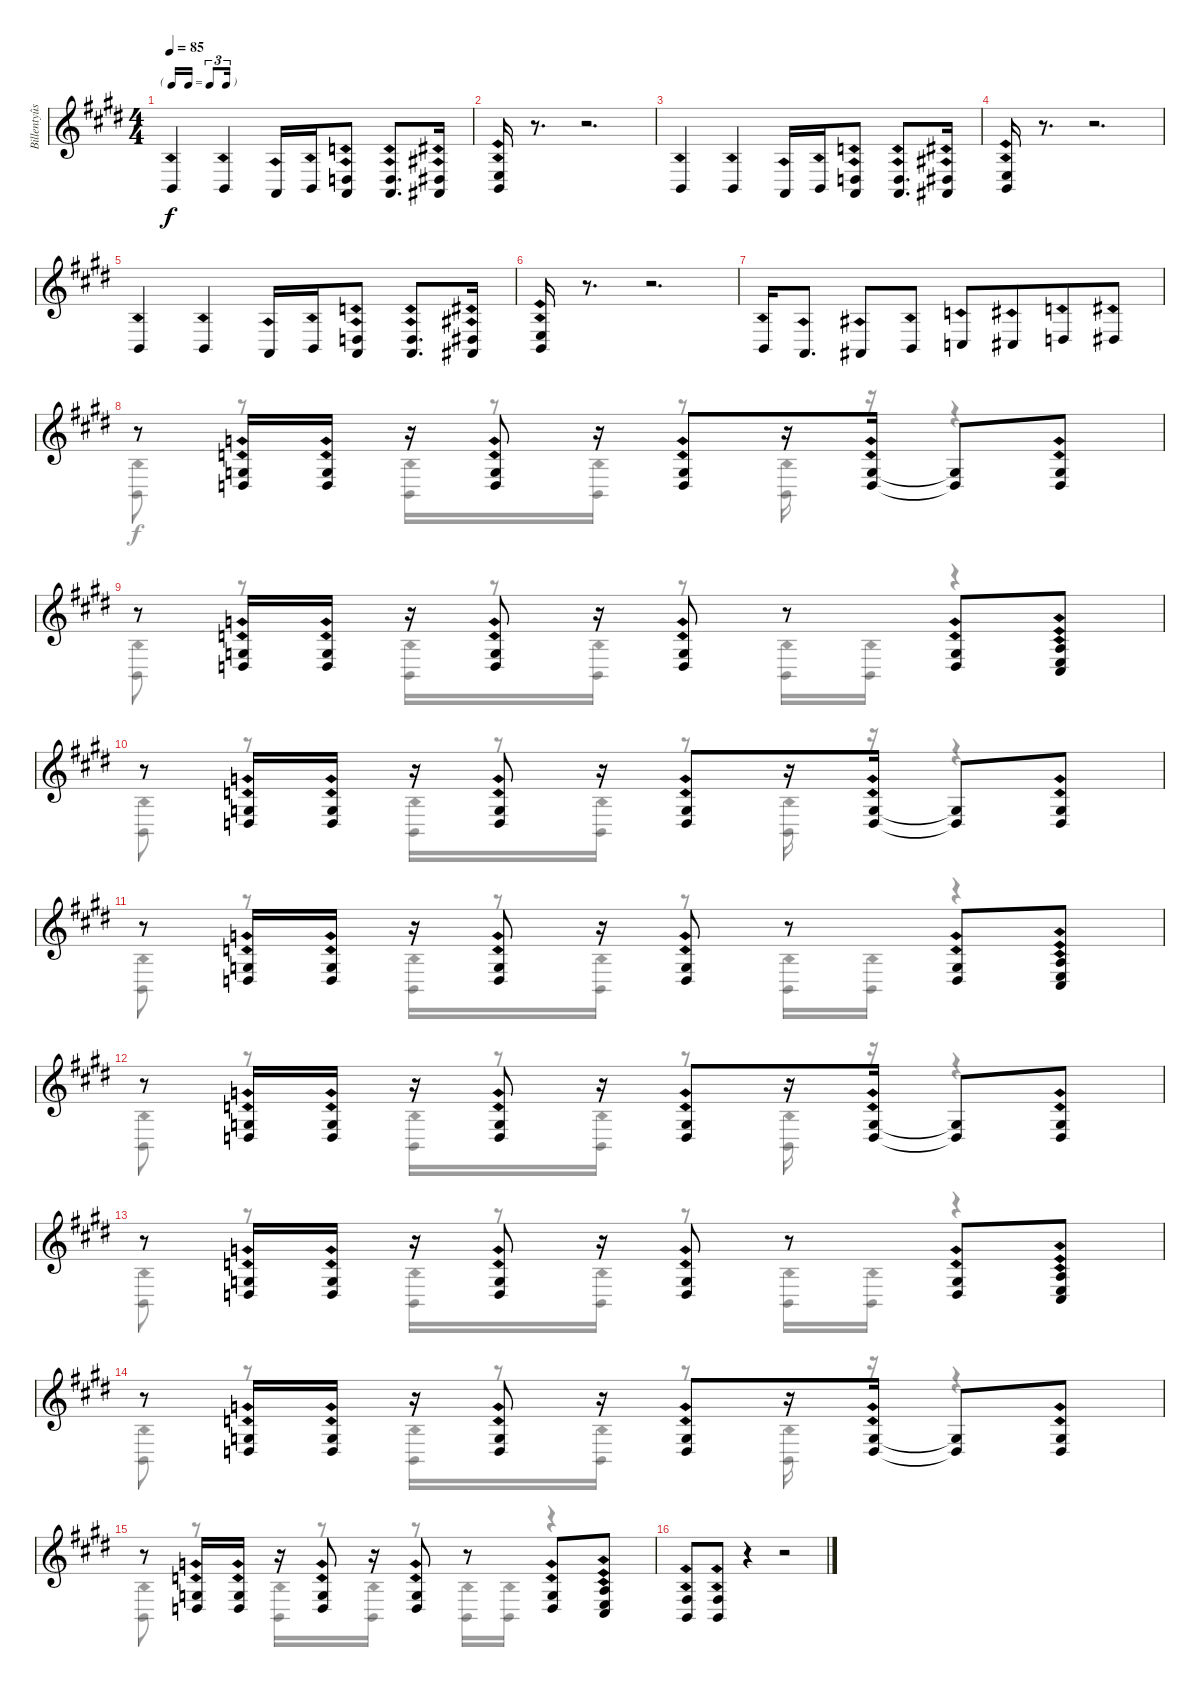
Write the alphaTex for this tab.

\track ("Billentyûs 1 (Jon Lord)" "Billentyûs") {instrument rockorgan}
\staff {score}
\tuning (E4 B3 G3 D3 A2 E2) {hide}
\voice
\ts (4 4)
\tf triplet16th
\tempo 85
\clef g2
\ks e
2.5{ph 12}.4{dy f} 2.5{ph 12}.4 0.5{ph 12}.16 2.5{ph 12}.16 (5.5{ph 12} 5.6{ph 12}).8 (5.5{ph 12} 5.6{ph 12}).8{d} (1.4{ph 12} 1.5{ph 12}).16 |
(2.4{ph 12} 2.5{ph 12}).16 r.8{d} r.2{d} |
2.5{ph 12}.4 2.5{ph 12}.4 0.5{ph 12}.16 2.5{ph 12}.16 (5.5{ph 12} 5.6{ph 12}).8 (5.5{ph 12} 5.6{ph 12}).8{d} (1.4{ph 12} 1.5{ph 12}).16 |
(2.4{ph 12} 2.5{ph 12}).16 r.8{d} r.2{d} |
2.5{ph 12}.4 2.5{ph 12}.4 0.5{ph 12}.16 2.5{ph 12}.16 (5.5{ph 12} 5.6{ph 12}).8 (5.5{ph 12} 5.6{ph 12}).8{d} (1.4{ph 12} 1.5{ph 12}).16 |
(2.4{ph 12} 2.5{ph 12}).16 r.8{d} r.2{d} |
2.5{ph 12}.16 0.5{ph 12}.8{d} 1.5{ph 12}.8 2.5{ph 12}.8 3.5{ph 12}.8 4.5{ph 12}.8{beam merge} 0.4{ph 12}.8 1.4{ph 12}.8 |
r.8{volume 7} (0.3{ph 12} 0.4{ph 12}).16 (0.3{ph 12} 0.4{ph 12}).16 r.16 (0.3{ph 12} 0.4{ph 12}).8 r.16 (0.3{ph 12} 0.4{ph 12}).8 r.16 (0.3{ph 12} 0.4{ph 12}).16 (0.3{t} 0.4{t}).8 (0.3{ph 12} 0.4{ph 12}).8 |
r.8 (0.3{ph 12} 0.4{ph 12}).16 (0.3{ph 12} 0.4{ph 12}).16 r.16 (0.3{ph 12} 0.4{ph 12}).8 r.16 (0.3{ph 12} 0.4{ph 12}).8 r.8 (0.3{ph 12} 0.4{ph 12}).8 (2.3{ph 12} 2.4{ph 12} 4.5{ph 12}).8 |
r.8 (0.3{ph 12} 0.4{ph 12}).16 (0.3{ph 12} 0.4{ph 12}).16 r.16 (0.3{ph 12} 0.4{ph 12}).8 r.16 (0.3{ph 12} 0.4{ph 12}).8 r.16 (0.3{ph 12} 0.4{ph 12}).16 (0.3{t} 0.4{t}).8 (0.3{ph 12} 0.4{ph 12}).8 |
r.8 (0.3{ph 12} 0.4{ph 12}).16 (0.3{ph 12} 0.4{ph 12}).16 r.16 (0.3{ph 12} 0.4{ph 12}).8 r.16 (0.3{ph 12} 0.4{ph 12}).8 r.8 (0.3{ph 12} 0.4{ph 12}).8 (2.3{ph 12} 2.4{ph 12} 4.5{ph 12}).8 |
r.8 (0.3{ph 12} 0.4{ph 12}).16 (0.3{ph 12} 0.4{ph 12}).16 r.16 (0.3{ph 12} 0.4{ph 12}).8 r.16 (0.3{ph 12} 0.4{ph 12}).8 r.16 (0.3{ph 12} 0.4{ph 12}).16 (0.3{t} 0.4{t}).8 (0.3{ph 12} 0.4{ph 12}).8 |
r.8 (0.3{ph 12} 0.4{ph 12}).16 (0.3{ph 12} 0.4{ph 12}).16 r.16 (0.3{ph 12} 0.4{ph 12}).8 r.16 (0.3{ph 12} 0.4{ph 12}).8 r.8 (0.3{ph 12} 0.4{ph 12}).8 (2.3{ph 12} 2.4{ph 12} 4.5{ph 12}).8 |
r.8 (0.3{ph 12} 0.4{ph 12}).16 (0.3{ph 12} 0.4{ph 12}).16 r.16 (0.3{ph 12} 0.4{ph 12}).8 r.16 (0.3{ph 12} 0.4{ph 12}).8 r.16 (0.3{ph 12} 0.4{ph 12}).16 (0.3{t} 0.4{t}).8 (0.3{ph 12} 0.4{ph 12}).8 |
r.8 (0.3{ph 12} 0.4{ph 12}).16 (0.3{ph 12} 0.4{ph 12}).16 r.16 (0.3{ph 12} 0.4{ph 12}).8 r.16 (0.3{ph 12} 0.4{ph 12}).8 r.8 (0.3{ph 12} 0.4{ph 12}).8 (2.3{ph 12} 2.4{ph 12} 4.5{ph 12}).8 |
(4.4{ph 12} 2.5{ph 12}).8 (4.4{ph 12} 2.5{ph 12}).8 r.4 r.2
\voice
\clef g2
\ottava regular
\simile none
\ks e
|
|
|
|
|
|
|
2.5{ph 12}.8 r.8 2.5{ph 12}.16 r.8 2.5{ph 12}.16 r.8 2.5{ph 12}.16 r.16 r.4 |
2.5{ph 12}.8 r.8 2.5{ph 12}.16 r.8 2.5{ph 12}.16 r.8 2.5{ph 12}.16 2.5{ph 12}.16 r.4 |
2.5{ph 12}.8 r.8 2.5{ph 12}.16 r.8 2.5{ph 12}.16 r.8 2.5{ph 12}.16 r.16 r.4 |
2.5{ph 12}.8 r.8 2.5{ph 12}.16 r.8 2.5{ph 12}.16 r.8 2.5{ph 12}.16 2.5{ph 12}.16 r.4 |
2.5{ph 12}.8 r.8 2.5{ph 12}.16 r.8 2.5{ph 12}.16 r.8 2.5{ph 12}.16 r.16 r.4 |
2.5{ph 12}.8 r.8 2.5{ph 12}.16 r.8 2.5{ph 12}.16 r.8 2.5{ph 12}.16 2.5{ph 12}.16 r.4 |
2.5{ph 12}.8 r.8 2.5{ph 12}.16 r.8 2.5{ph 12}.16 r.8 2.5{ph 12}.16 r.16 r.4 |
2.5{ph 12}.8 r.8 2.5{ph 12}.16 r.8 2.5{ph 12}.16 r.8 2.5{ph 12}.16 2.5{ph 12}.16 r.4 |
